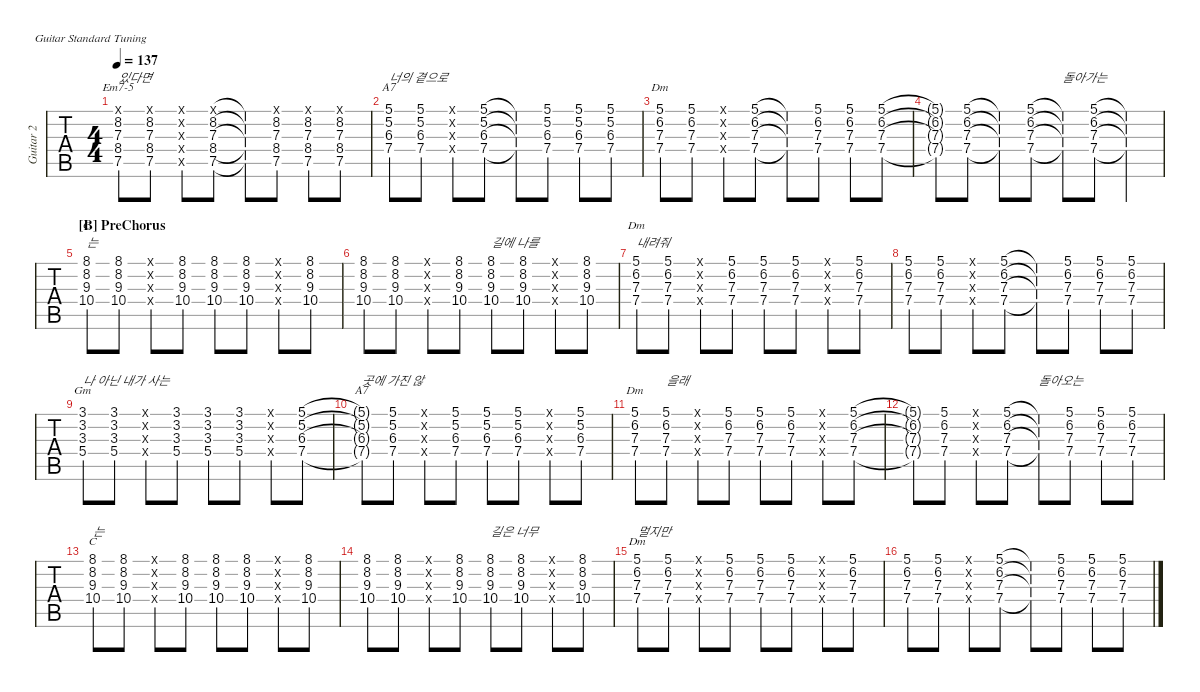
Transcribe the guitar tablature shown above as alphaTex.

\defaultSystemsLayout 4
\hideDynamics
\bracketExtendMode nobrackets
\track ("Guitar2" "Guitar 2") {defaultSystemsLayout 4 instrument electricguitarclean}
\staff {tabs}
\tuning (E4 B3 G3 D3 A2 E2)
\chord ("Dm" 1 3 2 0 x x) {showdiagram false showfingering false}
\chord ("C" 0 1 0 2 3 0) {showdiagram false showfingering false}
\chord ("A7" 5 5 6 7 x x) {firstfret 5 showdiagram false showfingering false barre 5}
\chord ("Gm" 3 3 4 5 5 3) {showdiagram false showfingering false barre (3 3)}
\chord ("Dm" 5 6 7 7 x x) {firstfret 5 showdiagram false showfingering false}
\chord ("Em7-5" 0 3 0 2 1 0) {showdiagram false showfingering false}
\chord ("A7" 0 2 0 2 0 0) {showdiagram false showfingering false}
\ts (4 4)
\tempo 137
\clef g2
\ks f
(7.5{acc forcenatural} 8.2{acc forcenatural} 0.1{x acc forcenatural} 8.4{acc b} 7.3{acc forcenatural}).8{ch "Em7-5" txt "있다면" dy mf} (7.5{acc forcenatural} 8.2{acc forcenatural} 0.1{x acc forcenatural} 8.4{acc b} 7.3{acc forcenatural}).8 (1.5{x acc b} 3.2{x acc forcenatural} 0.1{x acc forcenatural} 2.4{x acc forcenatural} 0.3{x acc forcenatural}).8 (7.5{acc forcenatural} 8.2{acc forcenatural} 0.1{x acc forcenatural} 8.4{acc b} 7.3{acc forcenatural}).8 (7.5{t acc forcenatural} 8.2{t acc forcenatural} 0.1{x t acc forcenatural} 8.4{t acc b} 7.3{t acc forcenatural}).8 (7.5{acc forcenatural} 8.2{acc forcenatural} 0.1{x acc forcenatural} 8.4{acc b} 7.3{acc forcenatural}).8 (7.5{acc forcenatural} 8.2{acc forcenatural} 0.1{x acc forcenatural} 8.4{acc b} 7.3{acc forcenatural}).8 (7.5{acc forcenatural} 8.2{acc forcenatural} 0.1{x acc forcenatural} 8.4{acc b} 7.3{acc forcenatural}).8 |
(5.2{acc forcenatural} 7.4{acc forcenatural} 6.3{acc b} 5.1{acc forcenatural}).8{ch "A7" txt "너의 곁으로"} (5.2{acc forcenatural} 7.4{acc forcenatural} 6.3{acc b} 5.1{acc forcenatural}).8 (2.2{x acc b} 2.4{x acc forcenatural} 0.3{x acc forcenatural} 0.1{x acc forcenatural}).8 (5.2{acc forcenatural} 7.4{acc forcenatural} 6.3{acc b} 5.1{acc forcenatural}).8 (5.2{t acc forcenatural} 7.4{t acc forcenatural} 6.3{t acc b} 5.1{t acc forcenatural}).8 (5.2{acc forcenatural} 7.4{acc forcenatural} 6.3{acc b} 5.1{acc forcenatural}).8 (5.2{acc forcenatural} 7.4{acc forcenatural} 6.3{acc b} 5.1{acc forcenatural}).8 (5.2{acc forcenatural} 7.4{acc forcenatural} 6.3{acc b} 5.1{acc forcenatural}).8 |
(7.4{acc forcenatural} 7.3{acc forcenatural} 6.2{acc forcenatural} 5.1{acc forcenatural}).8{ch "Dm"} (7.4{acc forcenatural} 7.3{acc forcenatural} 6.2{acc forcenatural} 5.1{acc forcenatural}).8 (0.4{x acc forcenatural} 2.3{x acc forcenatural} 3.2{x acc forcenatural} 1.1{x acc forcenatural}).8 (7.4{acc forcenatural} 7.3{acc forcenatural} 6.2{acc forcenatural} 5.1{acc forcenatural}).8 (7.4{t acc forcenatural} 7.3{t acc forcenatural} 6.2{t acc forcenatural} 5.1{t acc forcenatural}).8 (7.4{acc forcenatural} 7.3{acc forcenatural} 6.2{acc forcenatural} 5.1{acc forcenatural}).8 (7.4{acc forcenatural} 7.3{acc forcenatural} 6.2{acc forcenatural} 5.1{acc forcenatural}).8 (7.4{acc forcenatural} 7.3{acc forcenatural} 6.2{acc forcenatural} 5.1{acc forcenatural}).8 |
(7.4{t acc forcenatural} 7.3{t acc forcenatural} 6.2{t acc forcenatural} 5.1{t acc forcenatural}).8 (7.4{acc forcenatural} 7.3{acc forcenatural} 6.2{acc forcenatural} 5.1{acc forcenatural}).8 (7.4{t acc forcenatural} 7.3{t acc forcenatural} 6.2{t acc forcenatural} 5.1{t acc forcenatural}).8 (7.4{acc forcenatural} 7.3{acc forcenatural} 6.2{acc forcenatural} 5.1{acc forcenatural}).8 (7.4{t acc forcenatural} 7.3{t acc forcenatural} 6.2{t acc forcenatural} 5.1{t acc forcenatural}).8{txt "돌아가는"} (7.4{acc forcenatural} 7.3{acc forcenatural} 6.2{acc forcenatural} 5.1{acc forcenatural}).8 (7.4{t acc forcenatural} 7.3{t acc forcenatural} 6.2{t acc forcenatural} 5.1{t acc forcenatural}).4 |
\section ("B" "PreChorus")
(10.4{acc forcenatural} 9.3{acc forcenatural} 8.2{acc forcenatural} 8.1{acc forcenatural}).8{ch "C" txt "는"} (10.4{acc forcenatural} 9.3{acc forcenatural} 8.2{acc forcenatural} 8.1{acc forcenatural}).8 (2.4{x acc forcenatural} 0.3{x acc forcenatural} 1.2{x acc forcenatural} 0.1{x acc forcenatural}).8 (10.4{acc forcenatural} 9.3{acc forcenatural} 8.2{acc forcenatural} 8.1{acc forcenatural}).8 (10.4{acc forcenatural} 9.3{acc forcenatural} 8.2{acc forcenatural} 8.1{acc forcenatural}).8 (10.4{acc forcenatural} 9.3{acc forcenatural} 8.2{acc forcenatural} 8.1{acc forcenatural}).8 (2.4{x acc forcenatural} 0.3{x acc forcenatural} 1.2{x acc forcenatural} 0.1{x acc forcenatural}).8 (10.4{acc forcenatural} 9.3{acc forcenatural} 8.2{acc forcenatural} 8.1{acc forcenatural}).8 |
(10.4{acc forcenatural} 9.3{acc forcenatural} 8.2{acc forcenatural} 8.1{acc forcenatural}).8 (10.4{acc forcenatural} 9.3{acc forcenatural} 8.2{acc forcenatural} 8.1{acc forcenatural}).8 (2.4{x acc forcenatural} 0.3{x acc forcenatural} 1.2{x acc forcenatural} 0.1{x acc forcenatural}).8 (10.4{acc forcenatural} 9.3{acc forcenatural} 8.2{acc forcenatural} 8.1{acc forcenatural}).8 (10.4{acc forcenatural} 9.3{acc forcenatural} 8.2{acc forcenatural} 8.1{acc forcenatural}).8{txt "길에 나를"} (10.4{acc forcenatural} 9.3{acc forcenatural} 8.2{acc forcenatural} 8.1{acc forcenatural}).8 (2.4{x acc forcenatural} 0.3{x acc forcenatural} 1.2{x acc forcenatural} 0.1{x acc forcenatural}).8 (10.4{acc forcenatural} 9.3{acc forcenatural} 8.2{acc forcenatural} 8.1{acc forcenatural}).8 |
(7.4{acc forcenatural} 7.3{acc forcenatural} 6.2{acc forcenatural} 5.1{acc forcenatural}).8{ch "Dm" txt "내려줘"} (7.4{acc forcenatural} 7.3{acc forcenatural} 6.2{acc forcenatural} 5.1{acc forcenatural}).8 (0.4{x acc forcenatural} 2.3{x acc forcenatural} 3.2{x acc forcenatural} 1.1{x acc forcenatural}).8 (7.4{acc forcenatural} 7.3{acc forcenatural} 6.2{acc forcenatural} 5.1{acc forcenatural}).8 (7.4{acc forcenatural} 7.3{acc forcenatural} 6.2{acc forcenatural} 5.1{acc forcenatural}).8 (7.4{acc forcenatural} 7.3{acc forcenatural} 6.2{acc forcenatural} 5.1{acc forcenatural}).8 (0.4{x acc forcenatural} 2.3{x acc forcenatural} 3.2{x acc forcenatural} 1.1{x acc forcenatural}).8 (7.4{acc forcenatural} 7.3{acc forcenatural} 6.2{acc forcenatural} 5.1{acc forcenatural}).8 |
(7.4{acc forcenatural} 7.3{acc forcenatural} 6.2{acc forcenatural} 5.1{acc forcenatural}).8 (7.4{acc forcenatural} 7.3{acc forcenatural} 6.2{acc forcenatural} 5.1{acc forcenatural}).8 (0.4{x acc forcenatural} 2.3{x acc forcenatural} 3.2{x acc forcenatural} 1.1{x acc forcenatural}).8 (7.4{acc forcenatural} 7.3{acc forcenatural} 6.2{acc forcenatural} 5.1{acc forcenatural}).8 (7.4{t acc forcenatural} 7.3{t acc forcenatural} 6.2{t acc forcenatural} 5.1{t acc forcenatural}).8 (7.4{acc forcenatural} 7.3{acc forcenatural} 6.2{acc forcenatural} 5.1{acc forcenatural}).8 (7.4{acc forcenatural} 7.3{acc forcenatural} 6.2{acc forcenatural} 5.1{acc forcenatural}).8 (7.4{acc forcenatural} 7.3{acc forcenatural} 6.2{acc forcenatural} 5.1{acc forcenatural}).8 |
(5.4{acc forcenatural} 3.3{acc b} 3.2{acc forcenatural} 3.1{acc forcenatural}).8{ch "Gm" txt "나 아닌 내가 사는"} (5.4{acc forcenatural} 3.3{acc b} 3.2{acc forcenatural} 3.1{acc forcenatural}).8 (5.4{x acc forcenatural} 4.3{x acc forcenatural} 3.2{x acc forcenatural} 3.1{x acc forcenatural}).8 (5.4{acc forcenatural} 3.3{acc b} 3.2{acc forcenatural} 3.1{acc forcenatural}).8 (5.4{acc forcenatural} 3.3{acc b} 3.2{acc forcenatural} 3.1{acc forcenatural}).8 (5.4{acc forcenatural} 3.3{acc b} 3.2{acc forcenatural} 3.1{acc forcenatural}).8 (5.4{x acc forcenatural} 4.3{x acc forcenatural} 3.2{x acc forcenatural} 3.1{x acc forcenatural}).8 (5.2{acc forcenatural} 7.4{acc forcenatural} 6.3{acc b} 5.1{acc forcenatural}).8 |
(5.2{t acc forcenatural} 7.4{t acc forcenatural} 6.3{t acc b} 5.1{t acc forcenatural}).8{ch "A7" txt "곳에 가진 않"} (5.2{acc forcenatural} 7.4{acc forcenatural} 6.3{acc b} 5.1{acc forcenatural}).8 (2.4{x acc forcenatural} 0.3{x acc forcenatural} 2.2{x acc b} 0.1{x acc forcenatural}).8 (5.2{acc forcenatural} 7.4{acc forcenatural} 6.3{acc b} 5.1{acc forcenatural}).8 (7.4{acc forcenatural} 6.3{acc b} 5.2{acc forcenatural} 5.1{acc forcenatural}).8 (5.2{acc forcenatural} 7.4{acc forcenatural} 6.3{acc b} 5.1{acc forcenatural}).8 (0.3{x acc forcenatural} 2.2{x acc b} 0.1{x acc forcenatural} 0.4{x acc forcenatural}).8 (5.2{acc forcenatural} 7.4{acc forcenatural} 6.3{acc b} 5.1{acc forcenatural}).8 |
(7.4{acc forcenatural} 7.3{acc forcenatural} 6.2{acc forcenatural} 5.1{acc forcenatural}).8{ch "Dm"} (7.4{acc forcenatural} 7.3{acc forcenatural} 6.2{acc forcenatural} 5.1{acc forcenatural}).8{txt "을래"} (0.4{x acc forcenatural} 2.3{x acc forcenatural} 3.2{x acc forcenatural} 1.1{x acc forcenatural}).8 (7.4{acc forcenatural} 7.3{acc forcenatural} 6.2{acc forcenatural} 5.1{acc forcenatural}).8 (7.4{acc forcenatural} 7.3{acc forcenatural} 6.2{acc forcenatural} 5.1{acc forcenatural}).8 (7.4{acc forcenatural} 7.3{acc forcenatural} 6.2{acc forcenatural} 5.1{acc forcenatural}).8 (0.4{x acc forcenatural} 2.3{x acc forcenatural} 3.2{x acc forcenatural} 1.1{x acc forcenatural}).8 (7.4{acc forcenatural} 7.3{acc forcenatural} 6.2{acc forcenatural} 5.1{acc forcenatural}).8 |
(7.4{t acc forcenatural} 7.3{t acc forcenatural} 6.2{t acc forcenatural} 5.1{t acc forcenatural}).8 (7.4{acc forcenatural} 7.3{acc forcenatural} 6.2{acc forcenatural} 5.1{acc forcenatural}).8 (0.4{x acc forcenatural} 2.3{x acc forcenatural} 3.2{x acc forcenatural} 1.1{x acc forcenatural}).8 (7.4{acc forcenatural} 7.3{acc forcenatural} 6.2{acc forcenatural} 5.1{acc forcenatural}).8 (7.4{t acc forcenatural} 7.3{t acc forcenatural} 6.2{t acc forcenatural} 5.1{t acc forcenatural}).8{txt "돌아오는"} (7.4{acc forcenatural} 7.3{acc forcenatural} 6.2{acc forcenatural} 5.1{acc forcenatural}).8 (7.4{acc forcenatural} 7.3{acc forcenatural} 6.2{acc forcenatural} 5.1{acc forcenatural}).8 (7.4{acc forcenatural} 7.3{acc forcenatural} 6.2{acc forcenatural} 5.1{acc forcenatural}).8 |
(10.4{acc forcenatural} 9.3{acc forcenatural} 8.2{acc forcenatural} 8.1{acc forcenatural}).8{ch "C" txt "는"} (10.4{acc forcenatural} 9.3{acc forcenatural} 8.2{acc forcenatural} 8.1{acc forcenatural}).8 (2.4{x acc forcenatural} 0.3{x acc forcenatural} 1.2{x acc forcenatural} 0.1{x acc forcenatural}).8 (10.4{acc forcenatural} 9.3{acc forcenatural} 8.2{acc forcenatural} 8.1{acc forcenatural}).8 (10.4{acc forcenatural} 9.3{acc forcenatural} 8.2{acc forcenatural} 8.1{acc forcenatural}).8 (10.4{acc forcenatural} 9.3{acc forcenatural} 8.2{acc forcenatural} 8.1{acc forcenatural}).8 (2.4{x acc forcenatural} 0.3{x acc forcenatural} 1.2{x acc forcenatural} 0.1{x acc forcenatural}).8 (10.4{acc forcenatural} 9.3{acc forcenatural} 8.2{acc forcenatural} 8.1{acc forcenatural}).8 |
(10.4{acc forcenatural} 9.3{acc forcenatural} 8.2{acc forcenatural} 8.1{acc forcenatural}).8 (10.4{acc forcenatural} 9.3{acc forcenatural} 8.2{acc forcenatural} 8.1{acc forcenatural}).8 (2.4{x acc forcenatural} 0.3{x acc forcenatural} 1.2{x acc forcenatural} 0.1{x acc forcenatural}).8 (10.4{acc forcenatural} 9.3{acc forcenatural} 8.2{acc forcenatural} 8.1{acc forcenatural}).8 (10.4{acc forcenatural} 9.3{acc forcenatural} 8.2{acc forcenatural} 8.1{acc forcenatural}).8{txt "길은 너무"} (10.4{acc forcenatural} 9.3{acc forcenatural} 8.2{acc forcenatural} 8.1{acc forcenatural}).8 (2.4{x acc forcenatural} 0.3{x acc forcenatural} 1.2{x acc forcenatural} 0.1{x acc forcenatural}).8 (10.4{acc forcenatural} 9.3{acc forcenatural} 8.2{acc forcenatural} 8.1{acc forcenatural}).8 |
(7.4{acc forcenatural} 7.3{acc forcenatural} 6.2{acc forcenatural} 5.1{acc forcenatural}).8{ch "Dm" txt "멀지만"} (7.4{acc forcenatural} 7.3{acc forcenatural} 6.2{acc forcenatural} 5.1{acc forcenatural}).8 (0.4{x acc forcenatural} 2.3{x acc forcenatural} 3.2{x acc forcenatural} 1.1{x acc forcenatural}).8 (7.4{acc forcenatural} 7.3{acc forcenatural} 6.2{acc forcenatural} 5.1{acc forcenatural}).8 (7.4{acc forcenatural} 7.3{acc forcenatural} 6.2{acc forcenatural} 5.1{acc forcenatural}).8 (7.4{acc forcenatural} 7.3{acc forcenatural} 6.2{acc forcenatural} 5.1{acc forcenatural}).8 (0.4{x acc forcenatural} 2.3{x acc forcenatural} 3.2{x acc forcenatural} 1.1{x acc forcenatural}).8 (7.4{acc forcenatural} 7.3{acc forcenatural} 6.2{acc forcenatural} 5.1{acc forcenatural}).8 |
(7.4{acc forcenatural} 7.3{acc forcenatural} 6.2{acc forcenatural} 5.1{acc forcenatural}).8 (7.4{acc forcenatural} 7.3{acc forcenatural} 6.2{acc forcenatural} 5.1{acc forcenatural}).8 (0.4{x acc forcenatural} 2.3{x acc forcenatural} 3.2{x acc forcenatural} 1.1{x acc forcenatural}).8 (7.4{acc forcenatural} 7.3{acc forcenatural} 6.2{acc forcenatural} 5.1{acc forcenatural}).8 (7.4{t acc forcenatural} 7.3{t acc forcenatural} 6.2{t acc forcenatural} 5.1{t acc forcenatural}).8 (7.4{acc forcenatural} 7.3{acc forcenatural} 6.2{acc forcenatural} 5.1{acc forcenatural}).8 (7.4{acc forcenatural} 7.3{acc forcenatural} 6.2{acc forcenatural} 5.1{acc forcenatural}).8 (7.4{acc forcenatural} 7.3{acc forcenatural} 6.2{acc forcenatural} 5.1{acc forcenatural}).8
